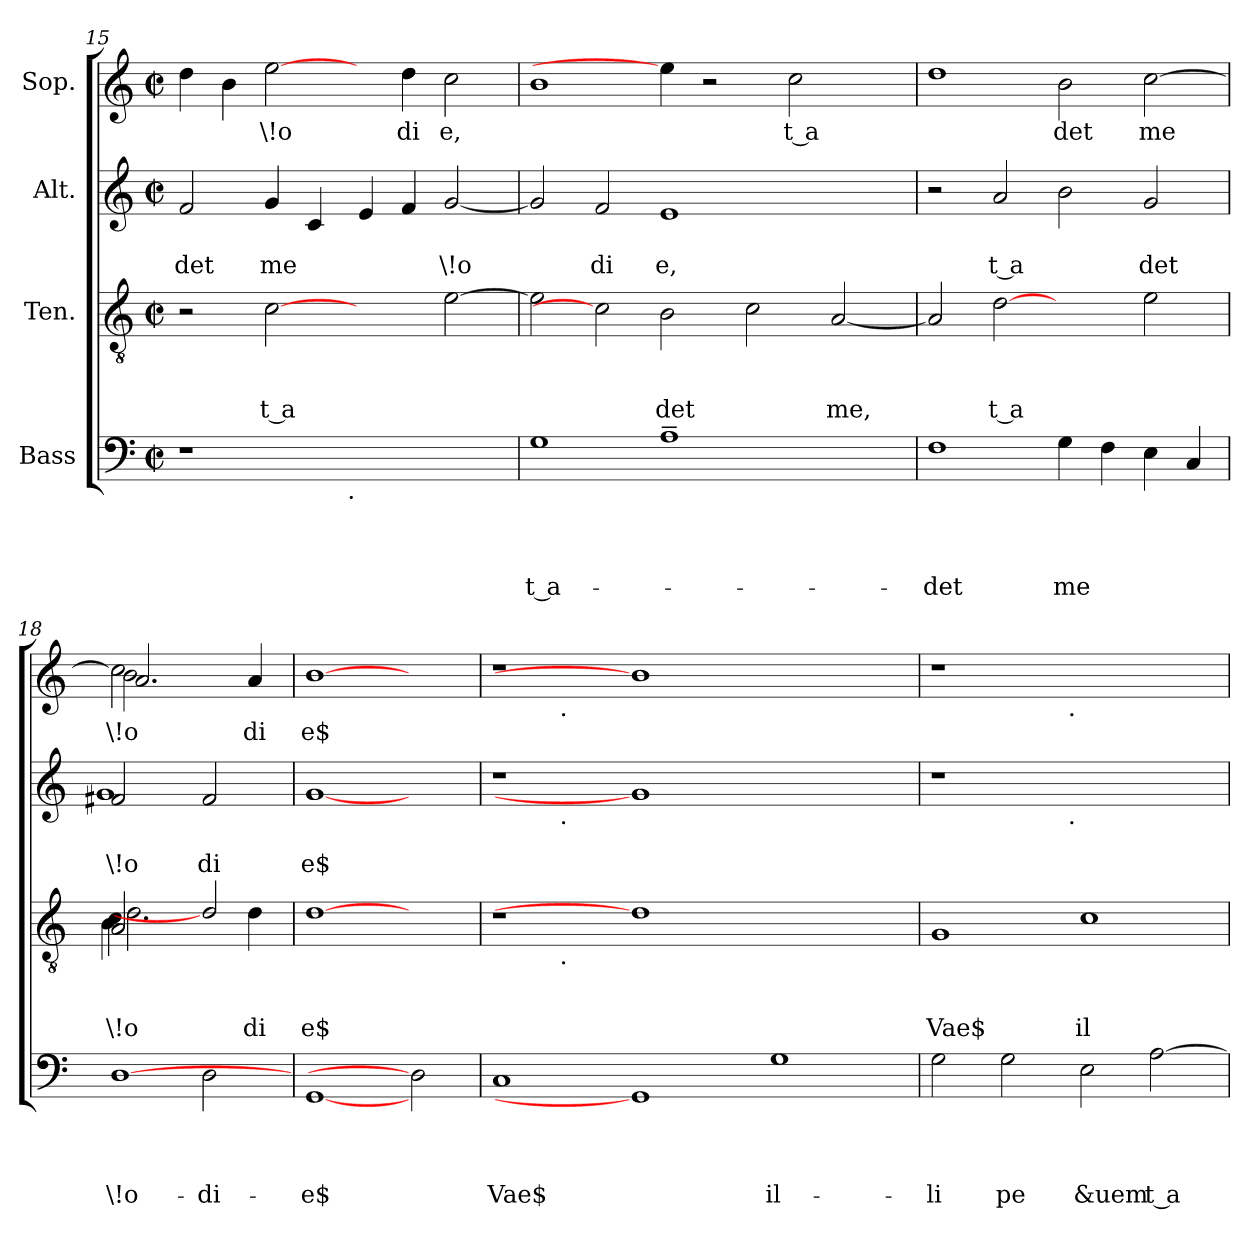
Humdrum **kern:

**kern	**text	**text	**text	**text	**kern	**text	**text	**text	**kern	**text	**text	**kern	**text
*part4	*part4	*part4	*part4	*part4	*part3	*part3	*part3	*part3	*part2	*part2	*part2	*part1	*part1
*staff4	*staff4	*staff4	*staff4	*staff4	*staff3	*staff3	*staff3	*staff3	*staff2	*staff2	*staff2	*staff1	*staff1
*I"Bass	*	*	*	*	*I"Ten.	*	*	*	*I"Alt.	*	*	*I"Sop.	*
*clefF4	*	*	*	*	*clefGv2	*	*	*	*clefG2	*	*	*clefG2	*
*k[]	*	*	*	*	*k[]	*	*	*	*k[]	*	*	*k[]	*
*C:	*	*	*	*	*C:	*	*	*	*C:	*	*	*C:	*
*M2/2	*	*	*	*	*M2/2	*	*	*	*M2/2	*	*	*M2/2	*
*met(c|)	*	*	*	*	*met(c|)	*	*	*	*met(c|)	*	*	*met(c|)	*
=15	=15	=15	=15	=15	=15	=15	=15	=15	=15	=15	=15	=15	=15
!	!	!	!	!	!	!	!	!	!	!	!LO:LY:b	!	!
*^	*	*	*	*	*	*	*	*	*	*	*	*	*
1r	2ryy	.	.	.	.	2r	.	.	.	2f/	.	det	4dd\	.
.	.	.	.	.	.	.	.	.	.	.	.	.	4b\	.
!	!	!	!	!	!	!	!	!	!LO:LY:b:rj	!	!	!LO:LY:b	!	!LO:LY:b
.	4...ryy	.	.	.	.	[2c	.	.	t a	4g/	.	me	[2ee\	\!o
.	.	.	.	.	.	.	.	.	.	4c/	.	.	.	.
!	!LO:TX:b:t=.	!	!	!	!	!	!	!	!	!	!	!	!	!
.	1ryy	.	.	.	.	.	.	.	.	.	.	.	.	.
1ryy	.	.	.	.	.	2ryy	.	.	.	4e/	.	.	4ryy	.
!	!	!	!	!	!	!	!	!	!	!	!	!	!	!LO:LY:b
.	.	.	.	.	.	.	.	.	.	4f/	.	.	4dd\	di
!	!	!	!	!	!	!	!	!	!	!	!	!LO:LY:b	!	!LO:LY:b
.	.	.	.	.	.	[>2e\	.	.	.	[<2g/	.	\!o	2cc\	e,
.	32ryy	.	.	.	.	.	.	.	.	.	.	.	.	.
=16	=16	=16	=16	=16	=16	=16	=16	=16	=16	=16	=16	=16	=16	=16
!	!	!	!	!	!LO:LY:b:rj	!	!	!	!	!	!	!	!	!
*v	*v	*	*	*	*	*	*	*	*	*	*	*	*	*
1G	.	.	.	t a-	2e\]	.	.	.	2g/]	.	.	1b	.
!	!	!	!	!	!	!	!	!	!	!	!LO:LY:b	!	!
.	.	.	.	.	2c]	.	.	.	2f/	.	di	.	.
!	!	!	!	!	!	!	!	!LO:LY:b	!	!	!LO:LY:b	!	!
1A~>	.	.	.	.	2B\	.	.	det	1e	.	e,	4ee\]	.
.	.	.	.	.	.	.	.	.	.	.	.	2r	.
.	.	.	.	.	2c\	.	.	.	.	.	.	.	.
!	!	!	!	!	!	!	!	!	!	!	!	!	!LO:LY:b:rj
.	.	.	.	.	.	.	.	.	.	.	.	2cc\	t a
!	!	!	!	!	!	!	!	!LO:LY:b	!	!	!	!	!
2ryy	.	.	.	.	[<2A/	.	.	me,	2ryy	.	.	.	.
.	.	.	.	.	.	.	.	.	.	.	.	4ryy	.
=17	=17	=17	=17	=17	=17	=17	=17	=17	=17	=17	=17	=17	=17
!	!	!	!	!LO:LY:b	!	!	!	!	!	!	!	!	!
1F	.	.	.	-det	2A/]	.	.	.	2r	.	.	1dd	.
!	!	!	!	!	!	!	!	!LO:LY:b:rj	!	!	!LO:LY:b:rj	!	!
.	.	.	.	.	[2d	.	.	t a	2a/	.	t a	.	.
!	!	!	!	!LO:LY:b	!	!	!	!	!	!	!	!	!LO:LY:b
4G\	.	.	.	me	2ryy	.	.	.	2b\	.	.	2b\	det
4F\	.	.	.	.	.	.	.	.	.	.	.	.	.
!	!	!	!	!	!	!	!	!	!	!	!LO:LY:b	!	!LO:LY:b
4E\	.	.	.	.	2e\	.	.	.	2g/	.	det	[>2cc\	me
4C/	.	.	.	.	.	.	.	.	.	.	.	.	.
=18	=18	=18	=18	=18	=18	=18	=18	=18	=18	=18	=18	=18	=18
!	!	!	!	!LO:LY:b	!	!	!	!LO:LY:b	!	!	!	!	!
*^	*	*	*	*	*^	*	*	*	*	*	*	*	*
!	!	!	!	!	!	!	!	!	!	!LO:LY:b	!	!	!	!	!
*	*	*	*	*	*	*^	*^	*	*	*	*	*	*	*	*
!	!	!	!	!	!	!	!	!	!	!	!	!LO:LY:b	!	!	!LO:LY:b	!	!
*	*	*	*	*	*	*	*	*	*	*	*	*	*^	*	*	*	*
!	!	!	!	!	!	!	!	!	!	!	!	!	!	!	!	!LO:LY:b	!	!LO:LY:b
*	*	*	*	*	*	*	*	*	*	*	*	*	*	*	*	*	*^	*
*	*	*	*	*	*	*	*	*	*	*	*	*	*	*	*	*	*	*^	*
[1D	2ryy	.	.	.	\!o-	2A/	4B\	4c\	2.d\	.	.	\!o	2f#X/	1g	.	\!o	2cc\]	2b\	2.a/	\!o
.	.	.	.	.	.	.	2.ryy	2.ryy	.	.	.	.	.	.	.	.	.	.	.	.
!	!	!	!	!	!LO:LY:b	!	!	!	!	!	!	!	!	!	!	!LO:LY:b	!	!	!	!
.	2D\	.	.	.	-di-	2d]	.	.	.	.	.	.	2f#/	.	.	di	2ryy	2ryy	.	.
!	!	!	!	!	!	!	!	!	!	!	!	!LO:LY:b	!	!	!	!	!	!	!	!LO:LY:b
.	.	.	.	.	.	.	.	.	4d\	.	.	di	.	.	.	.	.	.	4a/	di
*v	*v	*	*	*	*	*	*	*	*	*	*	*	*v	*v	*	*	*	*	*	*
=19	=19	=19	=19	=19	=19	=19	=19	=19	=19	=19	=19	=19	=19	=19	=19	=19	=19	=19
!	!	!	!	!LO:LY:b	!	!	!	!	!	!	!LO:LY:b	!	!	!LO:LY:b	!	!	!	!LO:LY:b
*	*	*	*	*	*v	*v	*v	*v	*	*	*	*	*	*	*v	*v	*v	*
[1GG	.	.	.	-e$	[1d	.	.	e$	[1g	.	e$	[1b	e$
2D]	.	.	.	.	2ryy	.	.	.	2ryy	.	.	2ryy	.
!!LO:LB:g=z
=20	=20	=20	=20	=20	=20	=20	=20	=20	=20	=20	=20	=20	=20
!	!	!	!	!	!	!	!	!	!	!	!	!LO:TX:b:t='(	!
!	!	!	!	!LO:LY:b	!	!	!	!	!	!	!	!	!
*	*	*	*	*	*^	*	*	*	*^	*	*	*^	*
1C	.	.	.	Vae$	1r	4...ryy	.	.	.	1r	4...ryy	.	.	1r	4...ryy	.
!	!	!	!	!	!	!	!	!	!	!	!	!	!	!	!LO:TX:b:t=.	!
!	!	!	!	!	!	!	!	!	!	!	!LO:TX:b:t=.	!	!	!	!	!
!	!	!	!	!	!	!LO:TX:b:t=.	!	!	!	!	!	!	!	!	!	!
.	.	.	.	.	.	1ryy	.	.	.	.	1ryy	.	.	.	1ryy	.
1GG]	.	.	.	.	1d]	.	.	.	.	1g]	.	.	.	1b]	.	.
.	.	.	.	.	.	1ryy	.	.	.	.	1ryy	.	.	.	1ryy	.
!	!	!	!	!LO:LY:b	!	!	!	!	!	!	!	!	!	!	!	!
1G	.	.	.	il-	1ryy	.	.	.	.	1ryy	.	.	.	1ryy	.	.
.	.	.	.	.	.	2ryy	.	.	.	.	2ryy	.	.	.	2ryy	.
.	.	.	.	.	.	32ryy	.	.	.	.	32ryy	.	.	.	32ryy	.
=21	=21	=21	=21	=21	=21	=21	=21	=21	=21	=21	=21	=21	=21	=21	=21	=21
!	!	!	!	!LO:LY:b	!	!	!	!	!LO:LY:b	!	!	!	!	!	!	!
*	*	*	*	*	*v	*v	*	*	*	*	*	*	*	*	*	*
2G\	.	.	.	-li	1G	.	.	Vae$	1r	2ryy	.	.	1r	2ryy	.
!	!	!	!	!LO:LY:b:rj	!	!	!	!	!	!	!	!	!	!	!
2G\	.	.	.	pe	.	.	.	.	.	4...ryy	.	.	.	4...ryy	.
!	!	!	!	!	!	!	!	!	!	!	!	!	!	!LO:TX:b:t=.	!
!	!	!	!	!	!	!	!	!	!	!LO:TX:b:t=.	!	!	!	!	!
.	.	.	.	.	.	.	.	.	.	1ryy	.	.	.	1ryy	.
!	!	!	!	!LO:LY:b	!	!	!	!LO:LY:b	!	!	!	!	!	!	!
2E\	.	.	.	&uem	1c	.	.	il-	1ryy	.	.	.	1ryy	.	.
!	!	!	!	!LO:LY:b:rj	!	!	!	!	!	!	!	!	!	!	!
[>2A\	.	.	.	t a-	.	.	.	.	.	.	.	.	.	.	.
.	.	.	.	.	.	.	.	.	.	32ryy	.	.	.	32ryy	.
*	*	*	*	*	*	*	*	*	*v	*v	*	*	*	*	*
*	*	*	*	*	*	*	*	*	*	*	*	*v	*v	*
=	=	=	=	=	=	=	=	=	=	=	=	=	=
*-	*-	*-	*-	*-	*-	*-	*-	*-	*-	*-	*-	*-	*-
